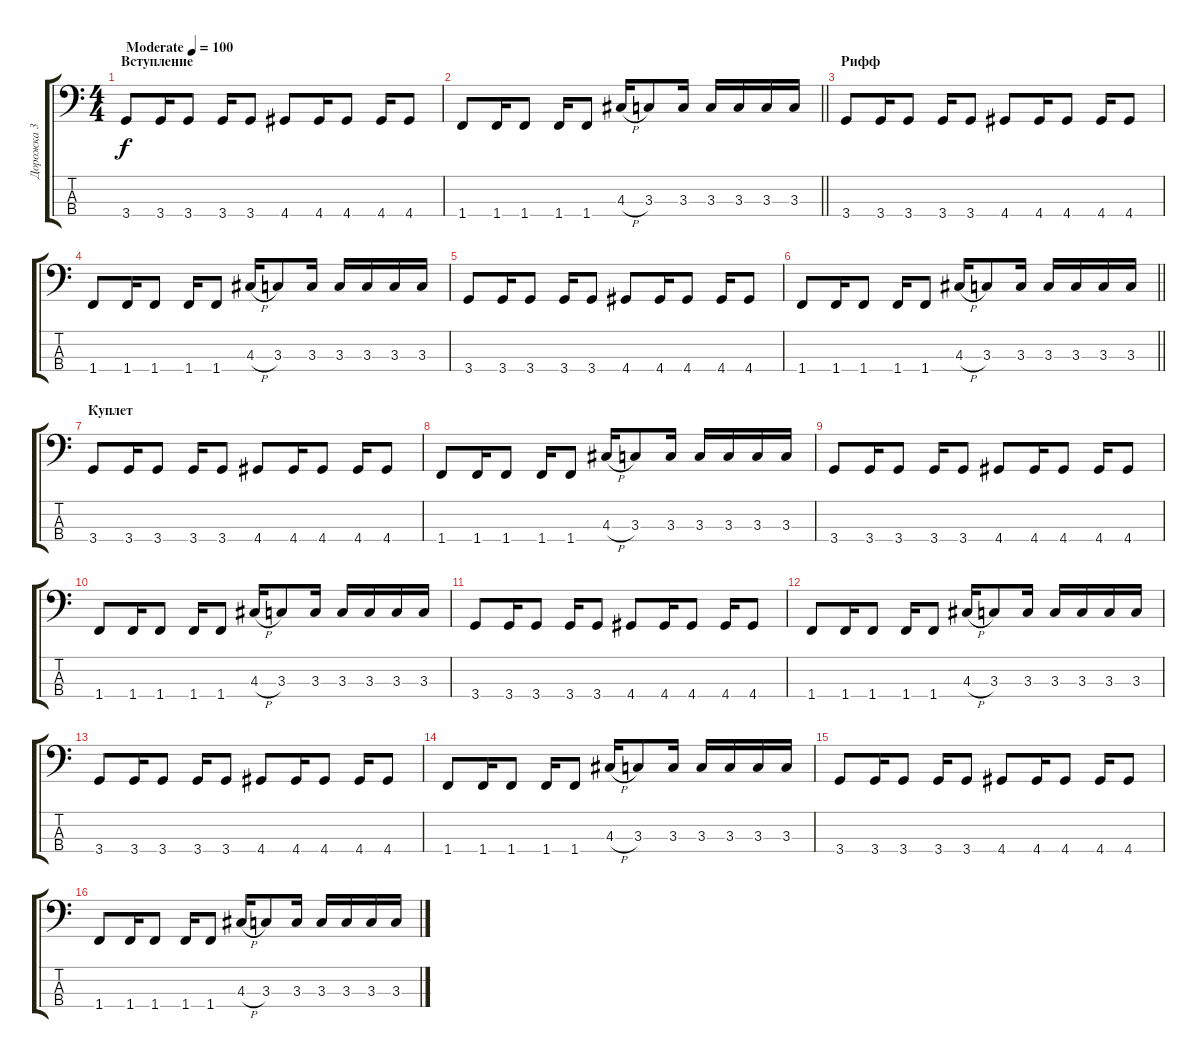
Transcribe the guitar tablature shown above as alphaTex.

\track ("Дорожка 3" "Дорожка 3") {instrument electricbasspick}
\staff {score tabs}
\tuning (G2 D2 A1 E1) {hide}
\ts (4 4)
\section ("" "Вступление")
\tempo (100 "Moderate")
\clef f4
\ks c
3.4.8{dy f instrument electricbasspick} 3.4.16 3.4.8 3.4.16 3.4.8 4.4.8 4.4.16 4.4.8 4.4.16 4.4.8 |
\barLineRight lightlight
1.4.8 1.4.16 1.4.8 1.4.16 1.4.8 4.3{h}.16 3.3.8 3.3.16 3.3.16 3.3.16 3.3.16 3.3.16 |
\section ("" "Рифф")
3.4.8 3.4.16 3.4.8 3.4.16 3.4.8 4.4.8 4.4.16 4.4.8 4.4.16 4.4.8 |
1.4.8 1.4.16 1.4.8 1.4.16 1.4.8 4.3{h}.16 3.3.8 3.3.16 3.3.16 3.3.16 3.3.16 3.3.16 |
3.4.8 3.4.16 3.4.8 3.4.16 3.4.8 4.4.8 4.4.16 4.4.8 4.4.16 4.4.8 |
\barLineRight lightlight
1.4.8 1.4.16 1.4.8 1.4.16 1.4.8 4.3{h}.16 3.3.8 3.3.16 3.3.16 3.3.16 3.3.16 3.3.16 |
\section ("" "Куплет")
3.4.8 3.4.16 3.4.8 3.4.16 3.4.8 4.4.8 4.4.16 4.4.8 4.4.16 4.4.8 |
1.4.8 1.4.16 1.4.8 1.4.16 1.4.8 4.3{h}.16 3.3.8 3.3.16 3.3.16 3.3.16 3.3.16 3.3.16 |
3.4.8 3.4.16 3.4.8 3.4.16 3.4.8 4.4.8 4.4.16 4.4.8 4.4.16 4.4.8 |
1.4.8 1.4.16 1.4.8 1.4.16 1.4.8 4.3{h}.16 3.3.8 3.3.16 3.3.16 3.3.16 3.3.16 3.3.16 |
3.4.8 3.4.16 3.4.8 3.4.16 3.4.8 4.4.8 4.4.16 4.4.8 4.4.16 4.4.8 |
1.4.8 1.4.16 1.4.8 1.4.16 1.4.8 4.3{h}.16 3.3.8 3.3.16 3.3.16 3.3.16 3.3.16 3.3.16 |
3.4.8 3.4.16 3.4.8 3.4.16 3.4.8 4.4.8 4.4.16 4.4.8 4.4.16 4.4.8 |
1.4.8 1.4.16 1.4.8 1.4.16 1.4.8 4.3{h}.16 3.3.8 3.3.16 3.3.16 3.3.16 3.3.16 3.3.16 |
3.4.8 3.4.16 3.4.8 3.4.16 3.4.8 4.4.8 4.4.16 4.4.8 4.4.16 4.4.8 |
1.4.8 1.4.16 1.4.8 1.4.16 1.4.8 4.3{h}.16 3.3.8 3.3.16 3.3.16 3.3.16 3.3.16 3.3.16
